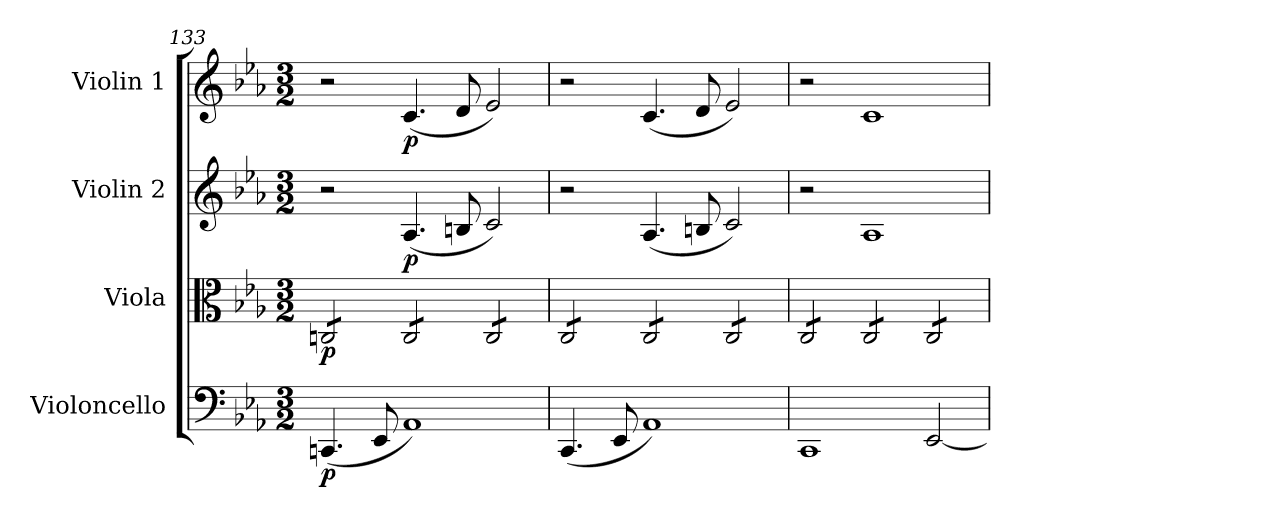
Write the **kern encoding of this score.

**kern	**dynam	**kern	**dynam	**kern	**dynam	**kern	**dynam
*part4	*part4	*part3	*part3	*part2	*part2	*part1	*part1
*staff4	*staff4	*staff3	*staff3	*staff2	*staff2	*staff1	*staff1
*I"Violoncello	*	*I"Viola	*	*I"Violin 2	*	*I"Violin 1	*
*I'Vc	*	*I'Vla	*	*I'Vln	*	*I'Vln	*
!!LO:LB:g=z
*clefF4	*	*clefC3	*	*clefG2	*	*clefG2	*
*k[b-e-a-]	*	*k[b-e-a-]	*	*k[b-e-a-]	*	*k[b-e-a-]	*
*M3/2	*	*M3/2	*	*M3/2	*	*M3/2	*
=133	=133	=133	=133	=133	=133	=133	=133
!	!LO:DY:b	!	!LO:DY:b	!	!	!	!
*	*	*tremolo	*	*	*	*	*
(4.CCn/	p	8Cn/L	p	2r	.	2r	.
.	.	8Cn/	.	.	.	.	.
.	.	8Cn/	.	.	.	.	.
8EE-/	.	8Cn/J	.	.	.	.	.
!	!	!	!	!	!LO:DY:b	!	!LO:DY:b
1AA-)	.	8C/L	.	(4.A-/	p	(4.c/	p
.	.	8C/	.	.	.	.	.
.	.	8C/	.	.	.	.	.
.	.	8C/J	.	8Bn/	.	8d/	.
.	.	8C/L	.	2c/)	.	2e-/)	.
.	.	8C/	.	.	.	.	.
.	.	8C/	.	.	.	.	.
.	.	8C/J	.	.	.	.	.
=134	=134	=134	=134	=134	=134	=134	=134
(4.CC/	.	8C/L	.	2r	.	2r	.
.	.	8C/	.	.	.	.	.
.	.	8C/	.	.	.	.	.
8EE-/	.	8C/J	.	.	.	.	.
1AA-)	.	8C/L	.	(4.A-/	.	(4.c/	.
.	.	8C/	.	.	.	.	.
.	.	8C/	.	.	.	.	.
.	.	8C/J	.	8Bn/	.	8d/	.
.	.	8C/L	.	2c/)	.	2e-/)	.
.	.	8C/	.	.	.	.	.
.	.	8C/	.	.	.	.	.
.	.	8C/J	.	.	.	.	.
=135	=135	=135	=135	=135	=135	=135	=135
1CC	.	8C/L	.	2r	.	2r	.
.	.	8C/	.	.	.	.	.
.	.	8C/	.	.	.	.	.
.	.	8C/J	.	.	.	.	.
.	.	8C/L	.	1A-	.	1c	.
.	.	8C/	.	.	.	.	.
.	.	8C/	.	.	.	.	.
.	.	8C/J	.	.	.	.	.
[2EE-/	.	8C/L	.	.	.	.	.
.	.	8C/	.	.	.	.	.
.	.	8C/	.	.	.	.	.
.	.	8C/J	.	.	.	.	.
*	*	*Xtremolo	*	*	*	*	*
=	=	=	=	=	=	=	=
*-	*-	*-	*-	*-	*-	*-	*-
